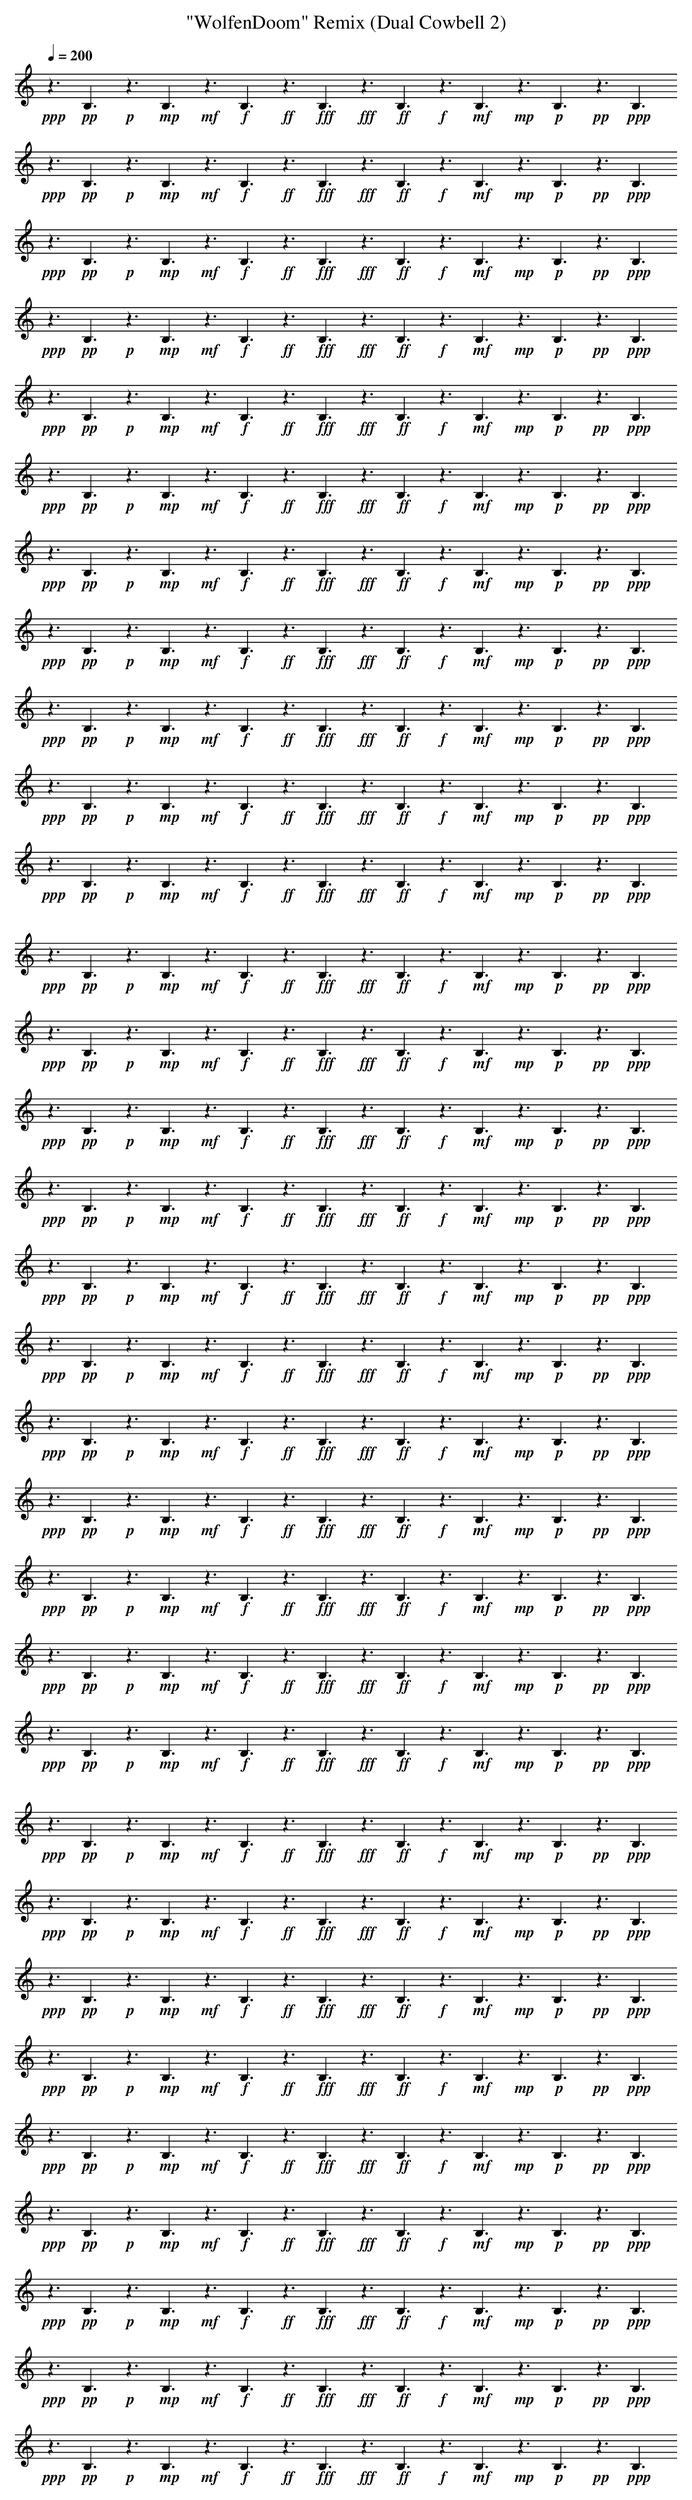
X:1
T:"WolfenDoom" Remix (Dual Cowbell 2)
L:1/4
Q:200
K:C
+ppp+z3/2 +pp+B,3/2 +p+z3/2 +mp+B,3/2 +mf+z3/2 +f+B,3/2 +ff+z3/2 +fff+B,3/2 +fff+z3/2 +ff+B,3/2 +f+z3/2 +mf+B,3/2 +mp+z3/2 +p+B,3/2 +pp+z3/2 +ppp+B,3/2
+ppp+z3/2 +pp+B,3/2 +p+z3/2 +mp+B,3/2 +mf+z3/2 +f+B,3/2 +ff+z3/2 +fff+B,3/2 +fff+z3/2 +ff+B,3/2 +f+z3/2 +mf+B,3/2 +mp+z3/2 +p+B,3/2 +pp+z3/2 +ppp+B,3/2
+ppp+z3/2 +pp+B,3/2 +p+z3/2 +mp+B,3/2 +mf+z3/2 +f+B,3/2 +ff+z3/2 +fff+B,3/2 +fff+z3/2 +ff+B,3/2 +f+z3/2 +mf+B,3/2 +mp+z3/2 +p+B,3/2 +pp+z3/2 +ppp+B,3/2
+ppp+z3/2 +pp+B,3/2 +p+z3/2 +mp+B,3/2 +mf+z3/2 +f+B,3/2 +ff+z3/2 +fff+B,3/2 +fff+z3/2 +ff+B,3/2 +f+z3/2 +mf+B,3/2 +mp+z3/2 +p+B,3/2 +pp+z3/2 +ppp+B,3/2
+ppp+z3/2 +pp+B,3/2 +p+z3/2 +mp+B,3/2 +mf+z3/2 +f+B,3/2 +ff+z3/2 +fff+B,3/2 +fff+z3/2 +ff+B,3/2 +f+z3/2 +mf+B,3/2 +mp+z3/2 +p+B,3/2 +pp+z3/2 +ppp+B,3/2
+ppp+z3/2 +pp+B,3/2 +p+z3/2 +mp+B,3/2 +mf+z3/2 +f+B,3/2 +ff+z3/2 +fff+B,3/2 +fff+z3/2 +ff+B,3/2 +f+z3/2 +mf+B,3/2 +mp+z3/2 +p+B,3/2 +pp+z3/2 +ppp+B,3/2
+ppp+z3/2 +pp+B,3/2 +p+z3/2 +mp+B,3/2 +mf+z3/2 +f+B,3/2 +ff+z3/2 +fff+B,3/2 +fff+z3/2 +ff+B,3/2 +f+z3/2 +mf+B,3/2 +mp+z3/2 +p+B,3/2 +pp+z3/2 +ppp+B,3/2
+ppp+z3/2 +pp+B,3/2 +p+z3/2 +mp+B,3/2 +mf+z3/2 +f+B,3/2 +ff+z3/2 +fff+B,3/2 +fff+z3/2 +ff+B,3/2 +f+z3/2 +mf+B,3/2 +mp+z3/2 +p+B,3/2 +pp+z3/2 +ppp+B,3/2
+ppp+z3/2 +pp+B,3/2 +p+z3/2 +mp+B,3/2 +mf+z3/2 +f+B,3/2 +ff+z3/2 +fff+B,3/2 +fff+z3/2 +ff+B,3/2 +f+z3/2 +mf+B,3/2 +mp+z3/2 +p+B,3/2 +pp+z3/2 +ppp+B,3/2
+ppp+z3/2 +pp+B,3/2 +p+z3/2 +mp+B,3/2 +mf+z3/2 +f+B,3/2 +ff+z3/2 +fff+B,3/2 +fff+z3/2 +ff+B,3/2 +f+z3/2 +mf+B,3/2 +mp+z3/2 +p+B,3/2 +pp+z3/2 +ppp+B,3/2
+ppp+z3/2 +pp+B,3/2 +p+z3/2 +mp+B,3/2 +mf+z3/2 +f+B,3/2 +ff+z3/2 +fff+B,3/2 +fff+z3/2 +ff+B,3/2 +f+z3/2 +mf+B,3/2 +mp+z3/2 +p+B,3/2 +pp+z3/2 +ppp+B,3/2
+ppp+z3/2 +pp+B,3/2 +p+z3/2 +mp+B,3/2 +mf+z3/2 +f+B,3/2 +ff+z3/2 +fff+B,3/2 +fff+z3/2 +ff+B,3/2 +f+z3/2 +mf+B,3/2 +mp+z3/2 +p+B,3/2 +pp+z3/2 +ppp+B,3/2
+ppp+z3/2 +pp+B,3/2 +p+z3/2 +mp+B,3/2 +mf+z3/2 +f+B,3/2 +ff+z3/2 +fff+B,3/2 +fff+z3/2 +ff+B,3/2 +f+z3/2 +mf+B,3/2 +mp+z3/2 +p+B,3/2 +pp+z3/2 +ppp+B,3/2
+ppp+z3/2 +pp+B,3/2 +p+z3/2 +mp+B,3/2 +mf+z3/2 +f+B,3/2 +ff+z3/2 +fff+B,3/2 +fff+z3/2 +ff+B,3/2 +f+z3/2 +mf+B,3/2 +mp+z3/2 +p+B,3/2 +pp+z3/2 +ppp+B,3/2
+ppp+z3/2 +pp+B,3/2 +p+z3/2 +mp+B,3/2 +mf+z3/2 +f+B,3/2 +ff+z3/2 +fff+B,3/2 +fff+z3/2 +ff+B,3/2 +f+z3/2 +mf+B,3/2 +mp+z3/2 +p+B,3/2 +pp+z3/2 +ppp+B,3/2
+ppp+z3/2 +pp+B,3/2 +p+z3/2 +mp+B,3/2 +mf+z3/2 +f+B,3/2 +ff+z3/2 +fff+B,3/2 +fff+z3/2 +ff+B,3/2 +f+z3/2 +mf+B,3/2 +mp+z3/2 +p+B,3/2 +pp+z3/2 +ppp+B,3/2
+ppp+z3/2 +pp+B,3/2 +p+z3/2 +mp+B,3/2 +mf+z3/2 +f+B,3/2 +ff+z3/2 +fff+B,3/2 +fff+z3/2 +ff+B,3/2 +f+z3/2 +mf+B,3/2 +mp+z3/2 +p+B,3/2 +pp+z3/2 +ppp+B,3/2
+ppp+z3/2 +pp+B,3/2 +p+z3/2 +mp+B,3/2 +mf+z3/2 +f+B,3/2 +ff+z3/2 +fff+B,3/2 +fff+z3/2 +ff+B,3/2 +f+z3/2 +mf+B,3/2 +mp+z3/2 +p+B,3/2 +pp+z3/2 +ppp+B,3/2
+ppp+z3/2 +pp+B,3/2 +p+z3/2 +mp+B,3/2 +mf+z3/2 +f+B,3/2 +ff+z3/2 +fff+B,3/2 +fff+z3/2 +ff+B,3/2 +f+z3/2 +mf+B,3/2 +mp+z3/2 +p+B,3/2 +pp+z3/2 +ppp+B,3/2
+ppp+z3/2 +pp+B,3/2 +p+z3/2 +mp+B,3/2 +mf+z3/2 +f+B,3/2 +ff+z3/2 +fff+B,3/2 +fff+z3/2 +ff+B,3/2 +f+z3/2 +mf+B,3/2 +mp+z3/2 +p+B,3/2 +pp+z3/2 +ppp+B,3/2
+ppp+z3/2 +pp+B,3/2 +p+z3/2 +mp+B,3/2 +mf+z3/2 +f+B,3/2 +ff+z3/2 +fff+B,3/2 +fff+z3/2 +ff+B,3/2 +f+z3/2 +mf+B,3/2 +mp+z3/2 +p+B,3/2 +pp+z3/2 +ppp+B,3/2
+ppp+z3/2 +pp+B,3/2 +p+z3/2 +mp+B,3/2 +mf+z3/2 +f+B,3/2 +ff+z3/2 +fff+B,3/2 +fff+z3/2 +ff+B,3/2 +f+z3/2 +mf+B,3/2 +mp+z3/2 +p+B,3/2 +pp+z3/2 +ppp+B,3/2
+ppp+z3/2 +pp+B,3/2 +p+z3/2 +mp+B,3/2 +mf+z3/2 +f+B,3/2 +ff+z3/2 +fff+B,3/2 +fff+z3/2 +ff+B,3/2 +f+z3/2 +mf+B,3/2 +mp+z3/2 +p+B,3/2 +pp+z3/2 +ppp+B,3/2
+ppp+z3/2 +pp+B,3/2 +p+z3/2 +mp+B,3/2 +mf+z3/2 +f+B,3/2 +ff+z3/2 +fff+B,3/2 +fff+z3/2 +ff+B,3/2 +f+z3/2 +mf+B,3/2 +mp+z3/2 +p+B,3/2 +pp+z3/2 +ppp+B,3/2
+ppp+z3/2 +pp+B,3/2 +p+z3/2 +mp+B,3/2 +mf+z3/2 +f+B,3/2 +ff+z3/2 +fff+B,3/2 +fff+z3/2 +ff+B,3/2 +f+z3/2 +mf+B,3/2 +mp+z3/2 +p+B,3/2 +pp+z3/2 +ppp+B,3/2
+ppp+z3/2 +pp+B,3/2 +p+z3/2 +mp+B,3/2 +mf+z3/2 +f+B,3/2 +ff+z3/2 +fff+B,3/2 +fff+z3/2 +ff+B,3/2 +f+z3/2 +mf+B,3/2 +mp+z3/2 +p+B,3/2 +pp+z3/2 +ppp+B,3/2
+ppp+z3/2 +pp+B,3/2 +p+z3/2 +mp+B,3/2 +mf+z3/2 +f+B,3/2 +ff+z3/2 +fff+B,3/2 +fff+z3/2 +ff+B,3/2 +f+z3/2 +mf+B,3/2 +mp+z3/2 +p+B,3/2 +pp+z3/2 +ppp+B,3/2
+ppp+z3/2 +pp+B,3/2 +p+z3/2 +mp+B,3/2 +mf+z3/2 +f+B,3/2 +ff+z3/2 +fff+B,3/2 +fff+z3/2 +ff+B,3/2 +f+z3/2 +mf+B,3/2 +mp+z3/2 +p+B,3/2 +pp+z3/2 +ppp+B,3/2
+ppp+z3/2 +pp+B,3/2 +p+z3/2 +mp+B,3/2 +mf+z3/2 +f+B,3/2 +ff+z3/2 +fff+B,3/2 +fff+z3/2 +ff+B,3/2 +f+z3/2 +mf+B,3/2 +mp+z3/2 +p+B,3/2 +pp+z3/2 +ppp+B,3/2
+ppp+z3/2 +pp+B,3/2 +p+z3/2 +mp+B,3/2 +mf+z3/2 +f+B,3/2 +ff+z3/2 +fff+B,3/2 +fff+z3/2 +ff+B,3/2 +f+z3/2 +mf+B,3/2 +mp+z3/2 +p+B,3/2 +pp+z3/2 +ppp+B,3/2
+ppp+z3/2 +pp+B,3/2 +p+z3/2 +mp+B,3/2 +mf+z3/2 +f+B,3/2 +ff+z3/2 +fff+B,3/2 +fff+z3/2 +ff+B,3/2 +f+z3/2 +mf+B,3/2 +mp+z3/2 +p+B,3/2 +pp+z3/2 +ppp+B,3/2
